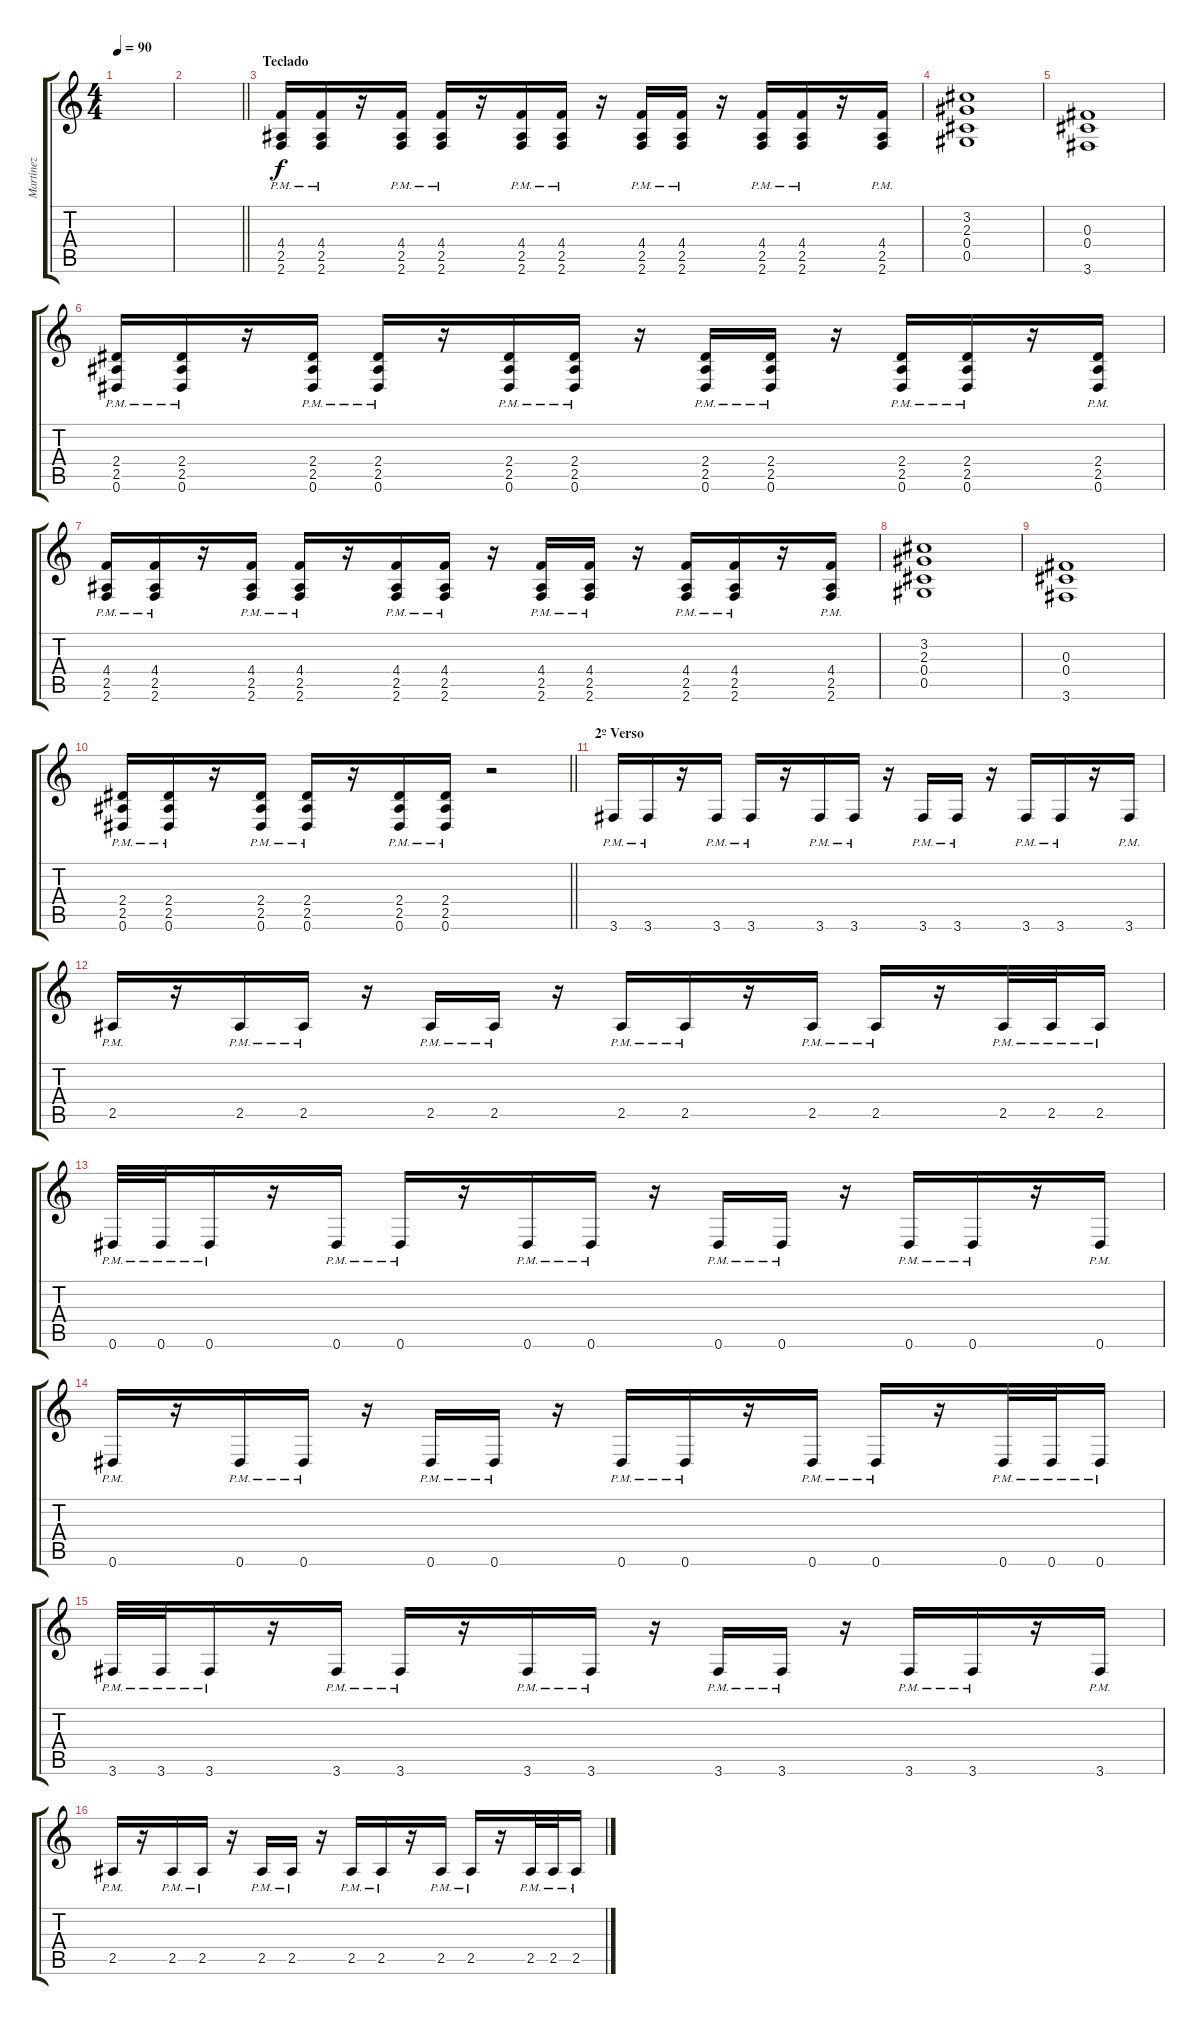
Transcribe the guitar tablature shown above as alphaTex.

\track ("Martinez" "Martinez") {instrument distortionguitar}
\staff {score tabs}
\tuning (Eb4 Bb3 Gb3 Db3 Ab2 Eb2) {hide}
\ts (4 4)
\tempo 90
\clef g2
\ks c
|
\barLineRight lightlight
|
\section ("" "Teclado")
(4.4{pm} 2.5{pm} 2.6{pm}).16 (4.4{pm} 2.5{pm} 2.6{pm}).16 r.16 (4.4{pm} 2.5{pm} 2.6{pm}).16 (4.4{pm} 2.5{pm} 2.6{pm}).16 r.16 (4.4{pm} 2.5{pm} 2.6{pm}).16 (4.4{pm} 2.5{pm} 2.6{pm}).16 r.16 (4.4{pm} 2.5{pm} 2.6{pm}).16 (4.4{pm} 2.5{pm} 2.6{pm}).16 r.16 (4.4{pm} 2.5{pm} 2.6{pm}).16 (4.4{pm} 2.5{pm} 2.6{pm}).16 r.16 (4.4{pm} 2.5{pm} 2.6{pm}).16 |
(3.2 2.3 0.4 0.5).1 |
(0.3 0.4 3.6).1 |
(2.4{pm} 2.5{pm} 0.6{pm}).16 (2.4{pm} 2.5{pm} 0.6{pm}).16 r.16 (2.4{pm} 2.5{pm} 0.6{pm}).16 (2.4{pm} 2.5{pm} 0.6{pm}).16 r.16 (2.4{pm} 2.5{pm} 0.6{pm}).16 (2.4{pm} 2.5{pm} 0.6{pm}).16 r.16 (2.4{pm} 2.5{pm} 0.6{pm}).16 (2.4{pm} 2.5{pm} 0.6{pm}).16 r.16 (2.4{pm} 2.5{pm} 0.6{pm}).16 (2.4{pm} 2.5{pm} 0.6{pm}).16 r.16 (2.4{pm} 2.5{pm} 0.6{pm}).16 |
(4.4{pm} 2.5{pm} 2.6{pm}).16 (4.4{pm} 2.5{pm} 2.6{pm}).16 r.16 (4.4{pm} 2.5{pm} 2.6{pm}).16 (4.4{pm} 2.5{pm} 2.6{pm}).16 r.16 (4.4{pm} 2.5{pm} 2.6{pm}).16 (4.4{pm} 2.5{pm} 2.6{pm}).16 r.16 (4.4{pm} 2.5{pm} 2.6{pm}).16 (4.4{pm} 2.5{pm} 2.6{pm}).16 r.16 (4.4{pm} 2.5{pm} 2.6{pm}).16 (4.4{pm} 2.5{pm} 2.6{pm}).16 r.16 (4.4{pm} 2.5{pm} 2.6{pm}).16 |
(3.2 2.3 0.4 0.5).1 |
(0.3 0.4 3.6).1 |
\barLineRight lightlight
(2.4{pm} 2.5{pm} 0.6{pm}).16 (2.4{pm} 2.5{pm} 0.6{pm}).16 r.16 (2.4{pm} 2.5{pm} 0.6{pm}).16 (2.4{pm} 2.5{pm} 0.6{pm}).16 r.16 (2.4{pm} 2.5{pm} 0.6{pm}).16 (2.4{pm} 2.5{pm} 0.6{pm}).16 r.2 |
\section ("" "2º Verso")
3.6{pm}.16 3.6{pm}.16 r.16 3.6{pm}.16 3.6{pm}.16 r.16 3.6{pm}.16 3.6{pm}.16 r.16 3.6{pm}.16 3.6{pm}.16 r.16 3.6{pm}.16 3.6{pm}.16 r.16 3.6{pm}.16 |
2.5{pm}.16 r.16 2.5{pm}.16 2.5{pm}.16 r.16 2.5{pm}.16 2.5{pm}.16 r.16 2.5{pm}.16 2.5{pm}.16 r.16 2.5{pm}.16 2.5{pm}.16 r.16 2.5{pm}.32 2.5{pm}.32 2.5{pm}.16 |
0.6{pm}.32 0.6{pm}.32 0.6{pm}.16 r.16 0.6{pm}.16 0.6{pm}.16 r.16 0.6{pm}.16 0.6{pm}.16 r.16 0.6{pm}.16 0.6{pm}.16 r.16 0.6{pm}.16 0.6{pm}.16 r.16 0.6{pm}.16 |
0.6{pm}.16 r.16 0.6{pm}.16 0.6{pm}.16 r.16 0.6{pm}.16 0.6{pm}.16 r.16 0.6{pm}.16 0.6{pm}.16 r.16 0.6{pm}.16 0.6{pm}.16 r.16 0.6{pm}.32 0.6{pm}.32 0.6{pm}.16 |
3.6{pm}.32 3.6{pm}.32 3.6{pm}.16 r.16 3.6{pm}.16 3.6{pm}.16 r.16 3.6{pm}.16 3.6{pm}.16 r.16 3.6{pm}.16 3.6{pm}.16 r.16 3.6{pm}.16 3.6{pm}.16 r.16 3.6{pm}.16 |
2.5{pm}.16 r.16 2.5{pm}.16 2.5{pm}.16 r.16 2.5{pm}.16 2.5{pm}.16 r.16 2.5{pm}.16 2.5{pm}.16 r.16 2.5{pm}.16 2.5{pm}.16 r.16 2.5{pm}.32 2.5{pm}.32 2.5{pm}.16
